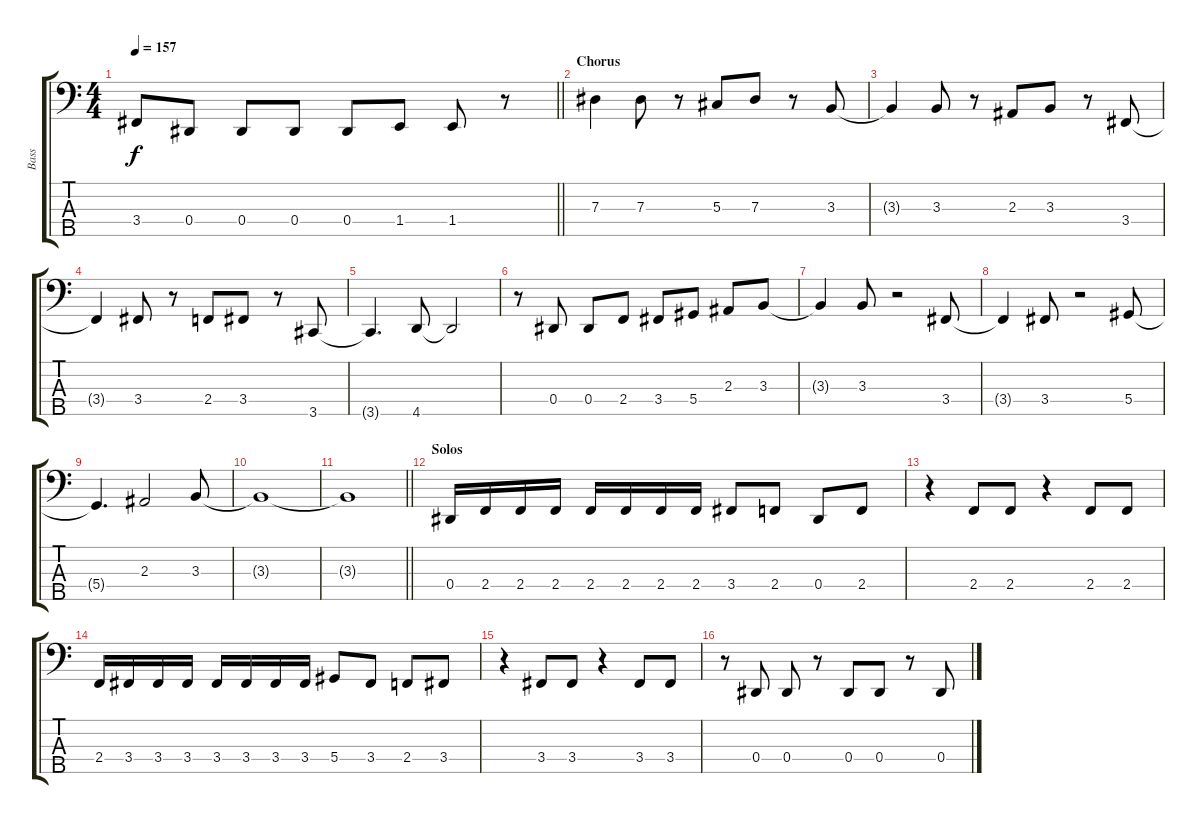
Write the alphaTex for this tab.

\track ("Bass" "Bass") {instrument electricbassfinger}
\staff {score tabs}
\tuning (Gb2 Db2 Ab1 Eb1 Bb0) {hide}
\ts (4 4)
\tempo 157
\clef f4
\barLineRight lightlight
\ks c
3.4.8{dy f} 0.4.8 0.4.8 0.4.8 0.4.8 1.4.8 1.4.8 r.8 |
\section ("" "Chorus")
7.3.4 7.3.8 r.8 5.3.8 7.3.8 r.8 3.3.8 |
3.3{t}.4 3.3.8 r.8 2.3.8 3.3.8 r.8 3.4.8 |
3.4{t}.4 3.4.8 r.8 2.4.8 3.4.8 r.8 3.5.8 |
3.5{t}.4{d} 4.5.8 4.5{t}.2 |
r.8 0.4.8 0.4.8 2.4.8 3.4.8 5.4.8 2.3.8 3.3.8 |
3.3{t}.4 3.3.8 r.2 3.4.8 |
3.4{t}.4 3.4.8 r.2 5.4.8 |
5.4{t}.4{d} 2.3.2 3.3.8 |
3.3{t}.1 |
\barLineRight lightlight
3.3{t}.1 |
\section ("" "Solos")
0.4.16 2.4.16 2.4.16 2.4.16 2.4.16 2.4.16 2.4.16 2.4.16 3.4.8 2.4.8 0.4.8 2.4.8 |
r.4 2.4.8 2.4.8 r.4 2.4.8 2.4.8 |
2.4.16 3.4.16 3.4.16 3.4.16 3.4.16 3.4.16 3.4.16 3.4.16 5.4.8 3.4.8 2.4.8 3.4.8 |
r.4 3.4.8 3.4.8 r.4 3.4.8 3.4.8 |
r.8 0.4.8 0.4.8 r.8 0.4.8 0.4.8 r.8 0.4.8
